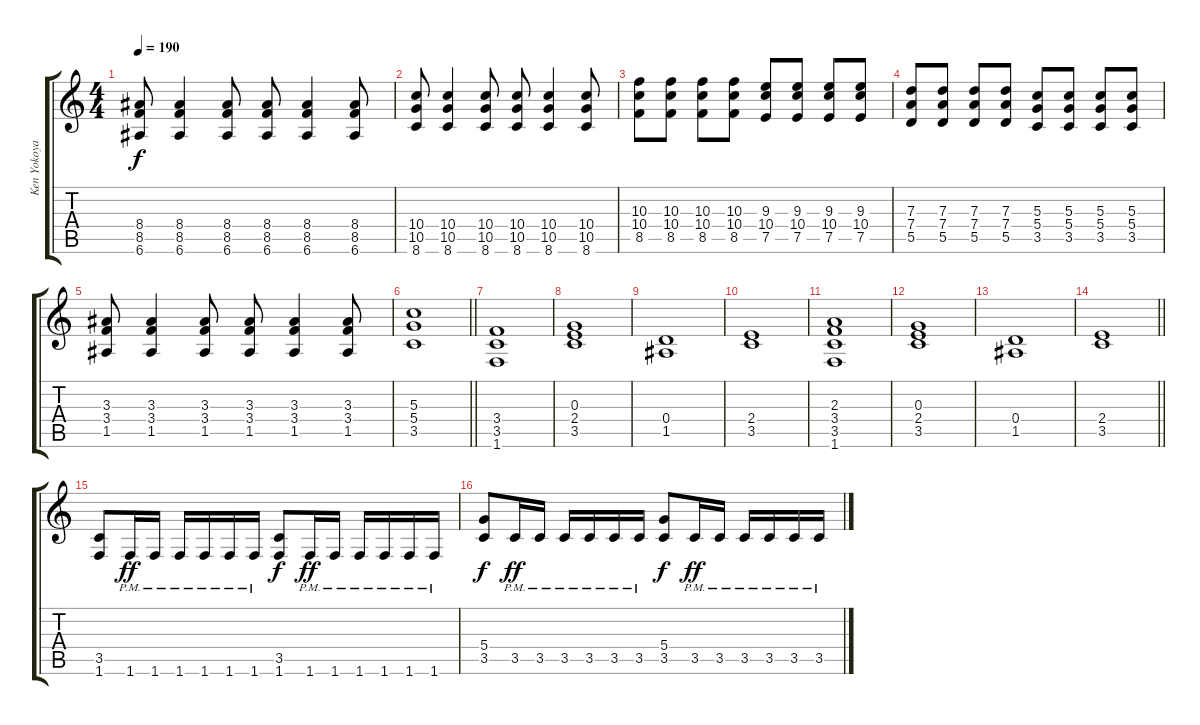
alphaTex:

\track ("Ken Yokoyama" "Ken Yokoya") {instrument distortionguitar}
\staff {score tabs}
\tuning (E4 B3 G3 D3 A2 E2) {hide}
\ts (4 4)
\tempo 190
\clef g2
\ks c
(8.4 8.5 6.6).8{dy f} (8.4 8.5 6.6).4 (8.4 8.5 6.6).8 (8.4 8.5 6.6).8 (8.4 8.5 6.6).4 (8.4 8.5 6.6).8 |
(10.4 10.5 8.6).8 (10.4 10.5 8.6).4 (10.4 10.5 8.6).8 (10.4 10.5 8.6).8 (10.4 10.5 8.6).4 (10.4 10.5 8.6).8 |
(10.3 10.4 8.5).8 (10.3 10.4 8.5).8 (10.3 10.4 8.5).8 (10.3 10.4 8.5).8 (9.3 10.4 7.5).8 (9.3 10.4 7.5).8 (9.3 10.4 7.5).8 (9.3 10.4 7.5).8 |
(7.3 7.4 5.5).8 (7.3 7.4 5.5).8 (7.3 7.4 5.5).8 (7.3 7.4 5.5).8 (5.3 5.4 3.5).8 (5.3 5.4 3.5).8 (5.3 5.4 3.5).8 (5.3 5.4 3.5).8 |
(3.3 3.4 1.5).8 (3.3 3.4 1.5).4 (3.3 3.4 1.5).8 (3.3 3.4 1.5).8 (3.3 3.4 1.5).4 (3.3 3.4 1.5).8 |
\barLineRight lightlight
(5.3 5.4 3.5).1 |
\section ("" "")
(3.4 3.5 1.6).1 |
(0.3 2.4 3.5).1 |
(0.4 1.5).1 |
(2.4 3.5).1 |
(2.3 3.4 3.5 1.6).1 |
(0.3 2.4 3.5).1 |
(0.4 1.5).1 |
\barLineRight lightlight
(2.4 3.5).1 |
\section ("" "")
(3.5 1.6).8 1.6{pm}.16{dy ff} 1.6{pm}.16 1.6{pm}.16 1.6{pm}.16 1.6{pm}.16 1.6{pm}.16 (3.5 1.6).8{dy f} 1.6{pm}.16{dy ff} 1.6{pm}.16 1.6{pm}.16 1.6{pm}.16 1.6{pm}.16 1.6{pm}.16 |
(5.4 3.5).8{dy f} 3.5{pm}.16{dy ff} 3.5{pm}.16 3.5{pm}.16 3.5{pm}.16 3.5{pm}.16 3.5{pm}.16 (5.4 3.5).8{dy f} 3.5{pm}.16{dy ff} 3.5{pm}.16 3.5{pm}.16 3.5{pm}.16 3.5{pm}.16 3.5{pm}.16
